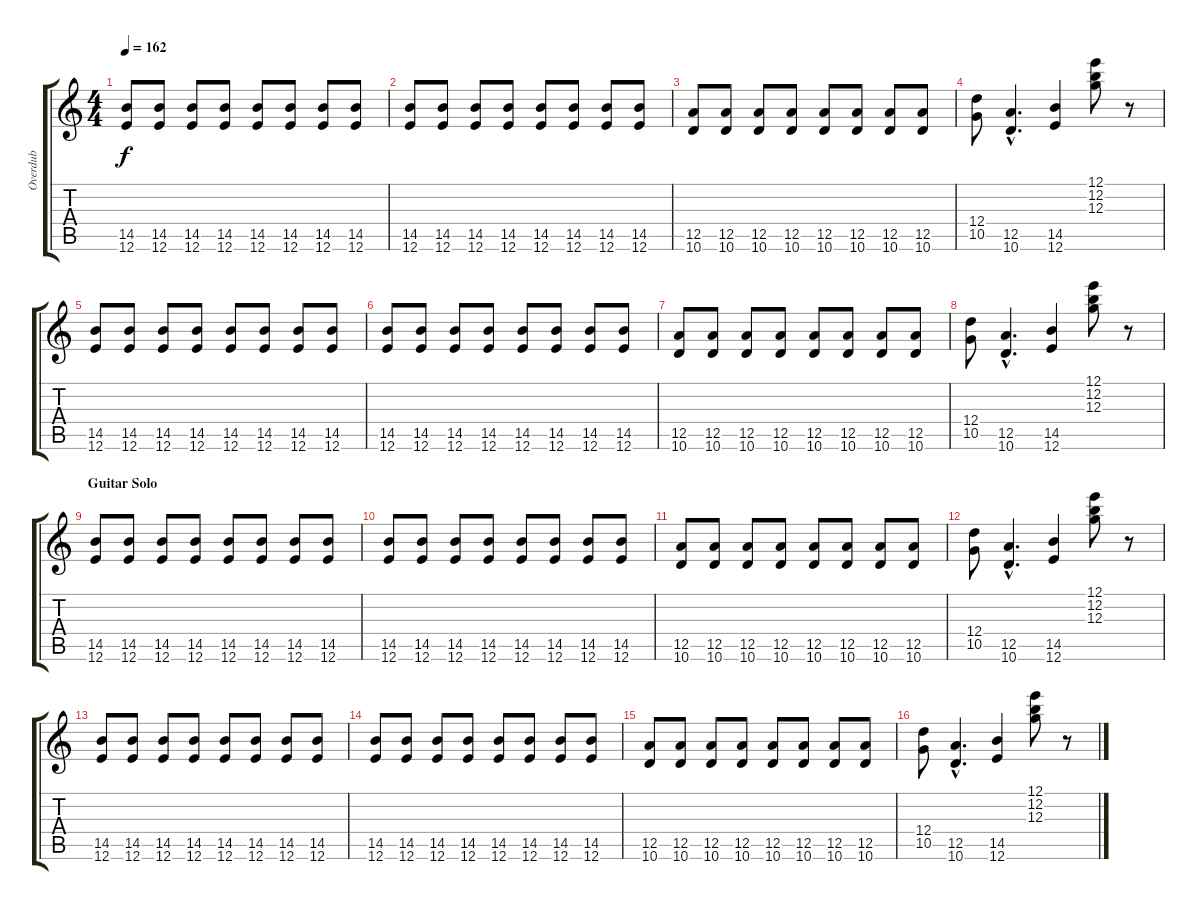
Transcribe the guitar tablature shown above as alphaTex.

\track ("Overdub" "Overdub") {instrument electricguitarjazz}
\staff {score tabs}
\tuning (E4 B3 G3 D3 A2 E2) {hide}
\ts (4 4)
\tempo 162
\clef g2
\ks c
(14.5 12.6).8{dy f} (14.5 12.6).8 (14.5 12.6).8 (14.5 12.6).8 (14.5 12.6).8 (14.5 12.6).8 (14.5 12.6).8 (14.5 12.6).8 |
(14.5 12.6).8 (14.5 12.6).8 (14.5 12.6).8 (14.5 12.6).8 (14.5 12.6).8 (14.5 12.6).8 (14.5 12.6).8 (14.5 12.6).8 |
(12.5 10.6).8 (12.5 10.6).8 (12.5 10.6).8 (12.5 10.6).8 (12.5 10.6).8 (12.5 10.6).8 (12.5 10.6).8 (12.5 10.6).8 |
(12.4 10.5).8 (12.5{hac} 10.6{hac}).4{d} (14.5 12.6).4 (12.1 12.2 12.3).8 r.8 |
(14.5 12.6).8 (14.5 12.6).8 (14.5 12.6).8 (14.5 12.6).8 (14.5 12.6).8 (14.5 12.6).8 (14.5 12.6).8 (14.5 12.6).8 |
(14.5 12.6).8 (14.5 12.6).8 (14.5 12.6).8 (14.5 12.6).8 (14.5 12.6).8 (14.5 12.6).8 (14.5 12.6).8 (14.5 12.6).8 |
(12.5 10.6).8 (12.5 10.6).8 (12.5 10.6).8 (12.5 10.6).8 (12.5 10.6).8 (12.5 10.6).8 (12.5 10.6).8 (12.5 10.6).8 |
(12.4 10.5).8 (12.5{hac} 10.6{hac}).4{d} (14.5 12.6).4 (12.1 12.2 12.3).8 r.8 |
\section ("" "Guitar Solo")
(14.5 12.6).8 (14.5 12.6).8 (14.5 12.6).8 (14.5 12.6).8 (14.5 12.6).8 (14.5 12.6).8 (14.5 12.6).8 (14.5 12.6).8 |
(14.5 12.6).8 (14.5 12.6).8 (14.5 12.6).8 (14.5 12.6).8 (14.5 12.6).8 (14.5 12.6).8 (14.5 12.6).8 (14.5 12.6).8 |
(12.5 10.6).8 (12.5 10.6).8 (12.5 10.6).8 (12.5 10.6).8 (12.5 10.6).8 (12.5 10.6).8 (12.5 10.6).8 (12.5 10.6).8 |
(12.4 10.5).8 (12.5{hac} 10.6{hac}).4{d} (14.5 12.6).4 (12.1 12.2 12.3).8 r.8 |
(14.5 12.6).8 (14.5 12.6).8 (14.5 12.6).8 (14.5 12.6).8 (14.5 12.6).8 (14.5 12.6).8 (14.5 12.6).8 (14.5 12.6).8 |
(14.5 12.6).8 (14.5 12.6).8 (14.5 12.6).8 (14.5 12.6).8 (14.5 12.6).8 (14.5 12.6).8 (14.5 12.6).8 (14.5 12.6).8 |
(12.5 10.6).8 (12.5 10.6).8 (12.5 10.6).8 (12.5 10.6).8 (12.5 10.6).8 (12.5 10.6).8 (12.5 10.6).8 (12.5 10.6).8 |
(12.4 10.5).8 (12.5{hac} 10.6{hac}).4{d} (14.5 12.6).4 (12.1 12.2 12.3).8 r.8
